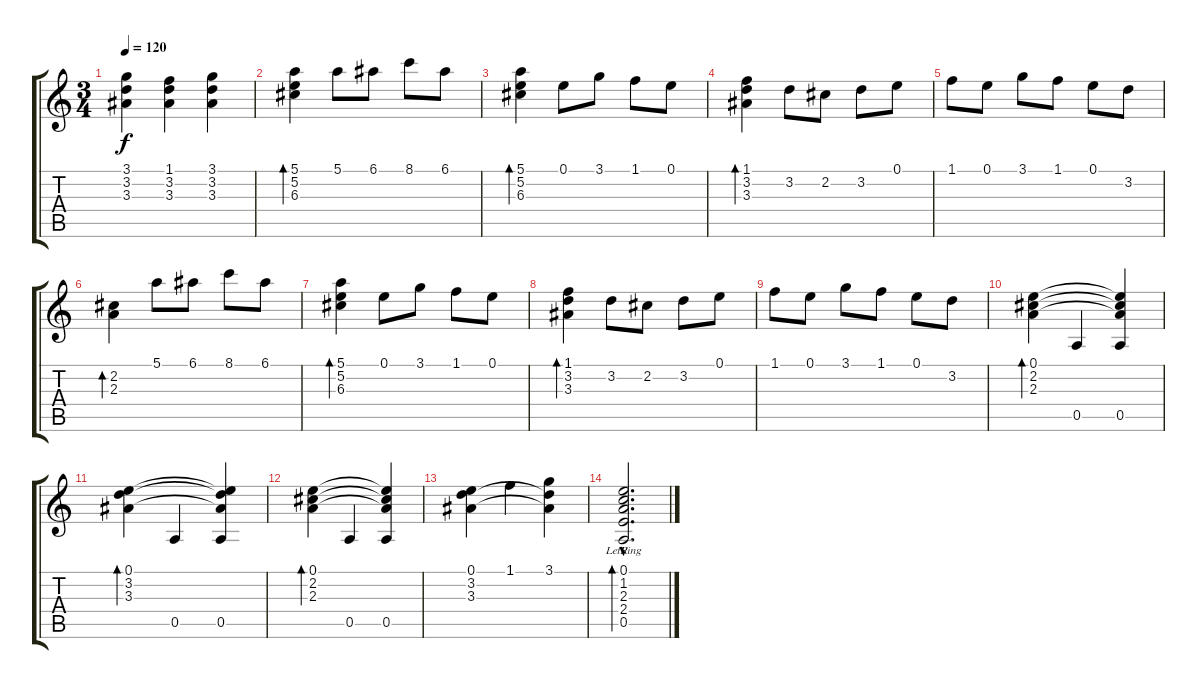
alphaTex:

\track "" {instrument acousticguitarnylon}
\staff {score tabs}
\tuning (E4 B3 G3 D3 A2 E2) {hide}
\ts (3 4)
\tempo 120
\clef g2
\ks c
(3.1 3.2 3.3).4{dy f} (1.1 3.2 3.3).4 (3.1 3.2 3.3).4 |
(5.1 5.2 6.3).4{bd 240} 5.1.8 6.1.8 8.1.8 6.1.8 |
(5.1 5.2 6.3).4{bd 480} 0.1.8 3.1.8 1.1.8 0.1.8 |
(1.1 3.2 3.3).4{bd 480} 3.2.8 2.2.8 3.2.8 0.1.8 |
1.1.8 0.1.8 3.1.8 1.1.8 0.1.8 3.2.8 |
(2.2 2.3).4{bd 240} 5.1.8 6.1.8 8.1.8 6.1.8 |
(5.1 5.2 6.3).4{bd 480} 0.1.8 3.1.8 1.1.8 0.1.8 |
(1.1 3.2 3.3).4{bd 480} 3.2.8 2.2.8 3.2.8 0.1.8 |
1.1.8 0.1.8 3.1.8 1.1.8 0.1.8 3.2.8 |
(0.1 2.2 2.3).4{bd 240} 0.5.4 (0.1{t} 2.2{t} 2.3{t} 0.5).4 |
(0.1 3.2 3.3).4{bd 240} 0.5.4 (0.1{t} 3.2{t} 3.3{t} 0.5).4 |
(0.1 2.2 2.3).4{bd 240} 0.5.4 (0.1{t} 2.2{t} 2.3{t} 0.5).4 |
(0.1 3.2 3.3).4 1.1.4 (3.1 3.2{t} 3.3{t}).4 |
(0.1{hac lr} 1.2{hac lr} 2.3{hac lr} 2.4{hac lr} 0.5{hac lr}).2{d bd 480}
